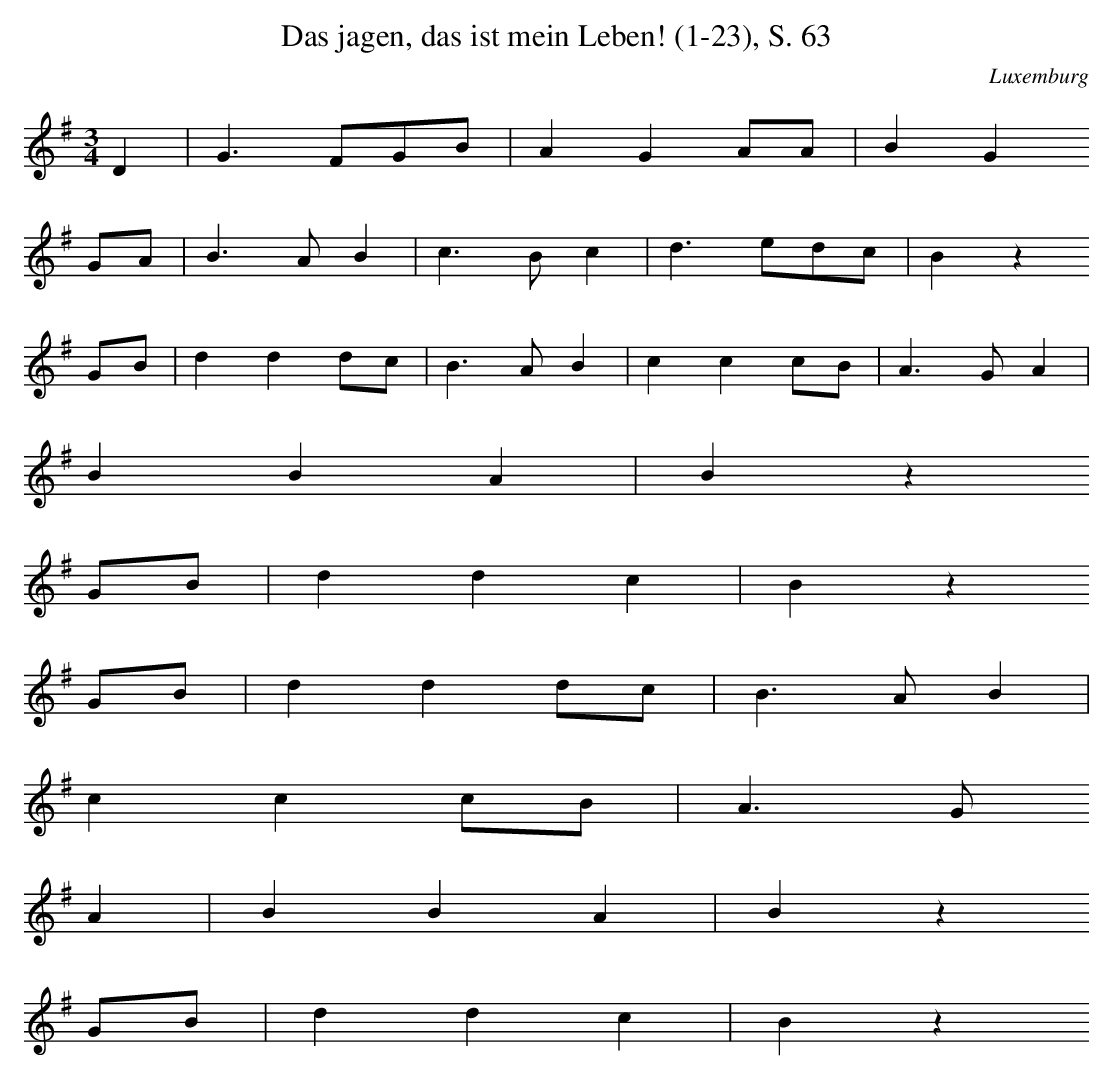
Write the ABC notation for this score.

X:1
T: Das jagen, das ist mein Leben! (1-23), S. 63
O: Luxemburg
M: 3/4
L: 1/8
K: G
D2 | G3FGB | A2G2AA | B2G2
GA | B3AB2 | c3Bc2 | d3edc | B2z2
GB | d2d2dc | B3AB2 | c2c2cB | A3GA2 |
B2B2A2 | B2z2
GB | d2d2c2 | B2z2
GB | d2d2dc | B3AB2 |
c2c2cB | A3G
A2 | B2B2A2 | B2z2
GB | d2d2c2 | B2z2
